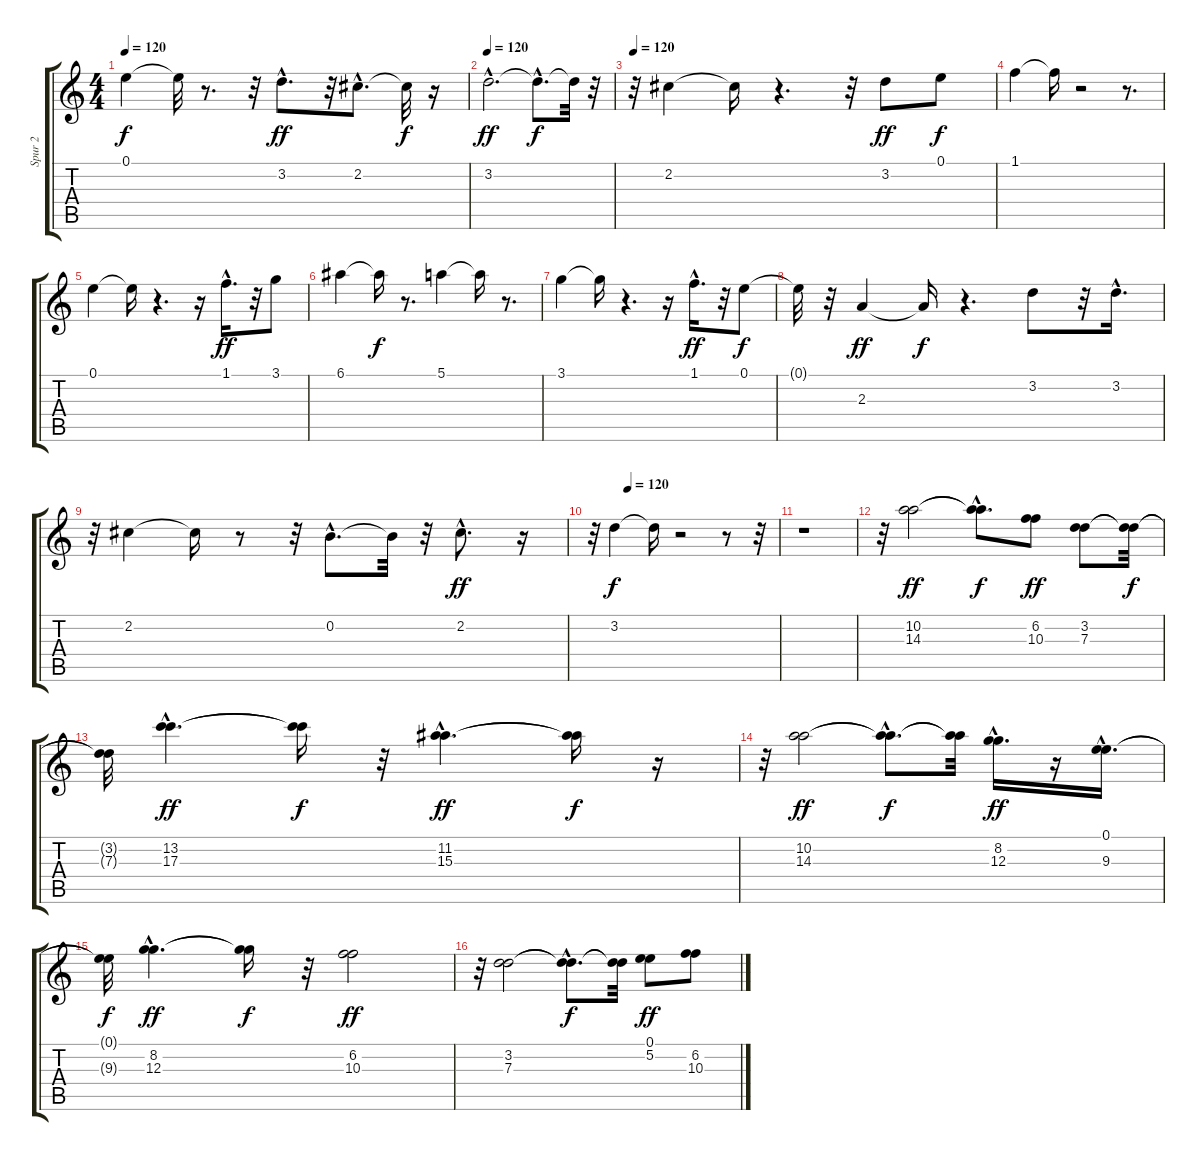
\track ("Spur 2" "Spur 2") {instrument electricguitarjazz}
\staff {score tabs}
\tuning (E4 B3 G3 D3 A2 E2) {hide}
\ts (4 4)
\tempo 120
\clef g2
\ks c
0.1{t}.4{dy f} 0.1{t}.32 r.8{d} r.32 3.2{hac}.8{d dy ff} r.32 2.2{hac}.8{d} 2.2{t}.32{dy f} r.16 |
\tempo 120
3.2{hac}.2{d dy ff} 3.2{hac t}.8{d dy f} 3.2{t}.32 r.32 |
\tempo 120
r.32 2.2.4{balance 8} 2.2{t}.16 r.4{d} r.32 3.2.8{dy ff} 0.1.8{dy f} |
1.1.4 1.1{t}.16 r.2 r.8{d} |
0.1.4 0.1{t}.16 r.4{d} r.16 1.1{hac}.16{d dy ff} r.32 3.1.8 |
6.1.4 6.1{t}.16{dy f} r.8{d} 5.1.4 5.1{t}.16 r.8{d} |
3.1.4 3.1{t}.16 r.4{d} r.16 1.1{hac}.16{d dy ff} r.32 0.1.8{dy f} |
0.1{t}.32 r.32 2.3.4{dy ff} 2.3{t}.16{dy f} r.4{d} 3.2.8 r.32 3.2{hac}.16{d} |
r.32 2.2.4 2.2{t}.16 r.8 r.32 0.2{hac}.8{d} 0.2{t}.32 r.32 2.2{hac}.8{d dy ff} r.16 |
\tempo (120 0.1875)
r.32 3.2.4{dy f} 3.2{t}.16 r.2 r.8 r.32 |
r.1 |
r.32 (10.2 14.3).2{dy ff balance 8 instrument violin} (10.2{hac t} 14.3{hac t}).8{d dy f} (6.2 10.3).8{dy ff} (3.2 7.3).8 (3.2{t} 7.3{t}).32{dy f} |
(3.2{t} 7.3{t}).32 (13.2{hac} 17.3{hac}).4{d dy ff} (13.2{t} 17.3{t}).16{dy f} r.32 (11.2{hac} 15.3{hac}).4{d dy ff} (11.2{t} 15.3{t}).16{dy f} r.16 |
r.32 (10.2 14.3).2{dy ff} (10.2{hac t} 14.3{hac t}).8{d dy f} (10.2{t} 14.3{t}).32 (8.2{hac} 12.3{hac}).16{d dy ff} r.16 (0.1{hac} 9.3{hac}).16{d} |
(0.1{t} 9.3{t}).32{dy f} (8.2{hac} 12.3{hac}).4{d dy ff} (8.2{t} 12.3{t}).16{dy f} r.32 (6.2 10.3).2{dy ff} |
r.32 (3.2 7.3).2 (3.2{hac t} 7.3{hac t}).8{d dy f} (3.2{t} 7.3{t}).32 (0.1 5.2).8{dy ff} (6.2 10.3).8
